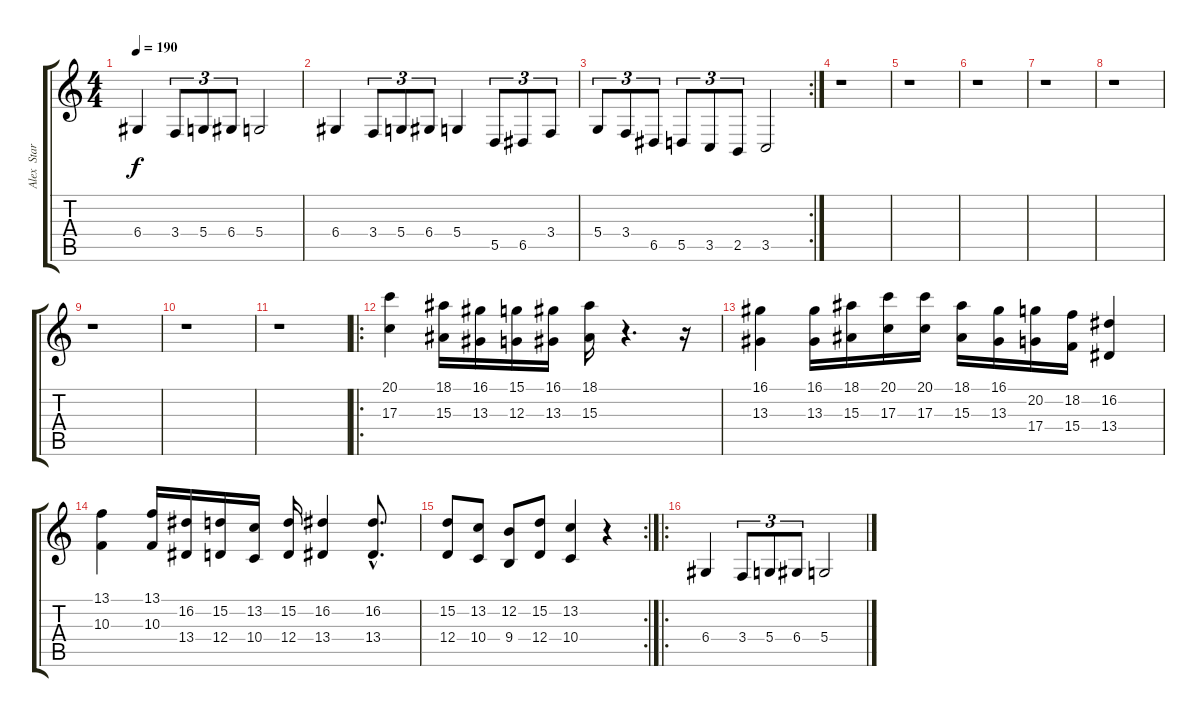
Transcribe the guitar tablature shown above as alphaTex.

\track ("Alex  Staropoli 4" "Alex  Star") {instrument stringensemble1}
\staff {score tabs}
\tuning (E4 B3 G3 D3 A2 E2) {hide}
\ts (4 4)
\tempo 190
\clef g2
\ks c
6.4.4{dy f} 3.4.8{tu (3 2)} 5.4.8{tu (3 2)} 6.4.8{tu (3 2)} 5.4.2 |
6.4.4 3.4.8{tu (3 2)} 5.4.8{tu (3 2)} 6.4.8{tu (3 2)} 5.4.4 5.5.8{tu (3 2)} 6.5.8{tu (3 2)} 3.4.8{tu (3 2)} |
\rc 2
5.4.8{tu (3 2)} 3.4.8{tu (3 2)} 6.5.8{tu (3 2)} 5.5.8{tu (3 2)} 3.5.8{tu (3 2)} 2.5.8{tu (3 2)} 3.5.2 |
r.1 |
r.1 |
r.1 |
r.1 |
r.1 |
r.1 |
r.1 |
r.1 |
\ro
(20.1 17.3).4{volume 16 instrument harpsichord} (18.1 15.3).16 (16.1 13.3).16 (15.1 12.3).16 (16.1 13.3).16 (18.1 15.3).16 r.4{d} r.16 |
(16.1 13.3).4 (16.1 13.3).16 (18.1 15.3).16 (20.1 17.3).16 (20.1 17.3).16 (18.1 15.3).16 (16.1 13.3).16 (20.2 17.4).16 (18.2 15.4).16 (16.2 13.4).4 |
(13.1 10.3).4 (13.1 10.3).16 (16.2 13.4).16 (15.2 12.4).16 (13.2 10.4).16 (15.2 12.4).16 (16.2 13.4).4 (16.2{hac} 13.4{hac}).8{d} |
\rc 2
(15.2 12.4).8 (13.2 10.4).8 (12.2 9.4).8 (15.2 12.4).8 (13.2 10.4).4 r.4 |
\ro
6.4.4{volume 15 instrument cello} 3.4.8{tu (3 2)} 5.4.8{tu (3 2)} 6.4.8{tu (3 2)} 5.4.2
